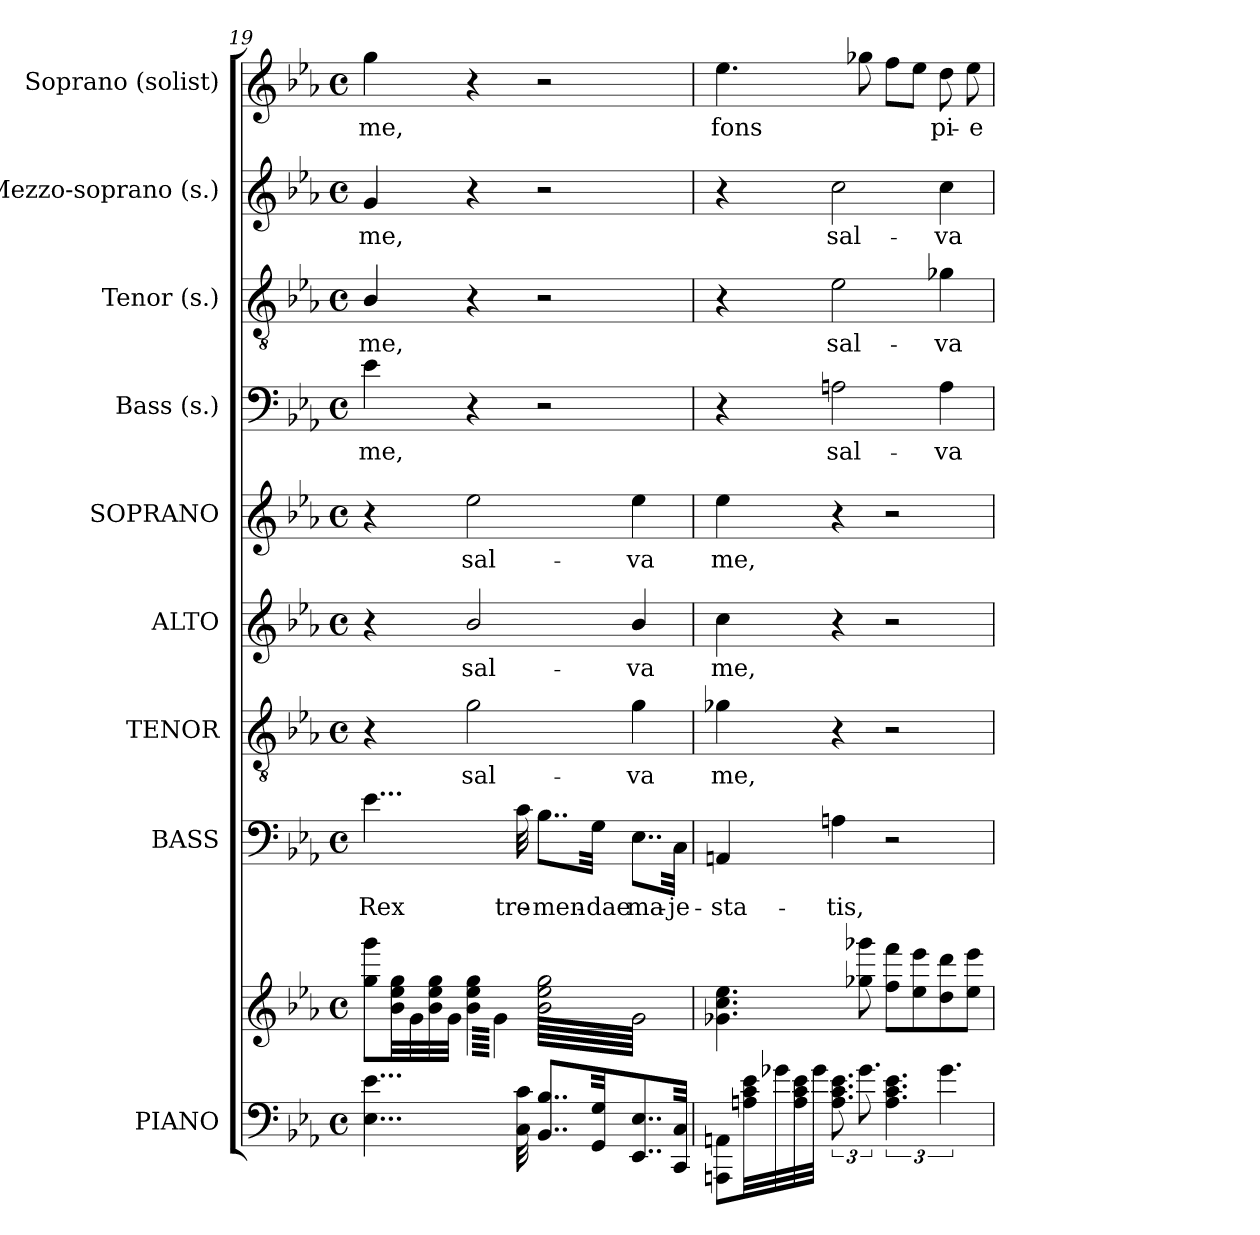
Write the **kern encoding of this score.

**kern	**kern	**kern	**text	**kern	**text	**kern	**text	**kern	**text	**kern	**text	**kern	**text	**kern	**text	**kern	**text
*part9	*part9	*part8	*part8	*part7	*part7	*part6	*part6	*part5	*part5	*part4	*part4	*part3	*part3	*part2	*part2	*part1	*part1
*staff10	*staff9	*staff8	*staff8	*staff7	*staff7	*staff6	*staff6	*staff5	*staff5	*staff4	*staff4	*staff3	*staff3	*staff2	*staff2	*staff1	*staff1
*I"PIANO	*	*I"BASS	*	*I"TENOR	*	*I"ALTO	*	*I"SOPRANO	*	*I"Bass (s.)	*	*I"Tenor (s.)	*	*I"Mezzo-soprano (s.)	*	*I"Soprano (solist)	*
*I'Pno.	*	*I'B.	*	*I'T.	*	*I'A.	*	*I'S.	*	*I'B.	*	*I'T.	*	*I'M-S.	*	*I'S.	*
*clefF4	*clefG2	*clefF4	*	*clefGv2	*	*clefG2	*	*clefG2	*	*clefF4	*	*clefGv2	*	*clefG2	*	*clefG2	*
*	*	*	*	*ITrd7c12	*	*	*	*	*	*	*	*ITrd7c12	*	*	*	*	*
*k[b-e-a-]	*k[b-e-a-]	*k[b-e-a-]	*	*k[b-e-a-]	*	*k[b-e-a-]	*	*k[b-e-a-]	*	*k[b-e-a-]	*	*k[b-e-a-]	*	*k[b-e-a-]	*	*k[b-e-a-]	*
*c:	*c:	*c:	*	*c:	*	*c:	*	*c:	*	*c:	*	*c:	*	*c:	*	*c:	*
*M4/4	*M4/4	*M4/4	*	*M4/4	*	*M4/4	*	*M4/4	*	*M4/4	*	*M4/4	*	*M4/4	*	*M4/4	*
*met(c)	*met(c)	*met(c)	*	*met(c)	*	*met(c)	*	*met(c)	*	*met(c)	*	*met(c)	*	*met(c)	*	*met(c)	*
=19	=19	=19	=19	=19	=19	=19	=19	=19	=19	=19	=19	=19	=19	=19	=19	=19	=19
!	!	!	!LO:LY:b:color=#000000	!	!	!	!	!	!	!	!	!	!	!	!	!	!
!	!	!	!	!	!	!	!	!	!	!	!LO:LY:b:color=#000000	!	!	!	!	!	!
!	!	!	!	!	!	!	!	!	!	!	!	!	!LO:LY:b:color=#000000	!	!	!	!
!	!	!	!	!	!	!	!	!	!	!	!	!	!	!	!LO:LY:b:color=#000000	!	!
!	!	!	!	!	!	!	!	!	!	!	!	!	!	!	!	!	!LO:LY:b:color=#000000
4...E-i\ 4...e-i	8ggi\ 8gggiL	4...e-i\	Rex	4r	.	4r	.	4r	.	4e-i\	me,	4BB-i/	me,	4gi/	me,	4ggi\	me,
.	32b-i\ 32ee-i 32ggiLL	.	.	.	.	.	.	.	.	.	.	.	.	.	.	.	.
.	32gi\	.	.	.	.	.	.	.	.	.	.	.	.	.	.	.	.
.	32b-i\ 32ee-i 32ggi	.	.	.	.	.	.	.	.	.	.	.	.	.	.	.	.
.	32gi\JJJ	.	.	.	.	.	.	.	.	.	.	.	.	.	.	.	.
!	!	!	!	!	!LO:LY:b:color=#000000	!	!	!	!	!	!	!	!	!	!	!	!
!	!	!	!	!	!	!	!LO:LY:b:color=#000000	!	!	!	!	!	!	!	!	!	!
!	!	!	!	!	!	!	!	!	!LO:LY:b:color=#000000	!	!	!	!	!	!	!	!
*	*tremolo	*	*	*	*	*	*	*	*	*	*	*	*	*	*	*	*
.	64b-i\ 64ee-i 64ggiLLLL	.	.	2Gi\	sal-	2b-i/	sal-	2ee-i\	sal-	4r	.	4r	.	4r	.	4r	.
.	64gi\	.	.	.	.	.	.	.	.	.	.	.	.	.	.	.	.
.	64b-i\ 64ee-i 64ggi	.	.	.	.	.	.	.	.	.	.	.	.	.	.	.	.
.	64gi\	.	.	.	.	.	.	.	.	.	.	.	.	.	.	.	.
.	64b-i\ 64ee-i 64ggi	.	.	.	.	.	.	.	.	.	.	.	.	.	.	.	.
.	64gi\	.	.	.	.	.	.	.	.	.	.	.	.	.	.	.	.
.	64b-i\ 64ee-i 64ggi	.	.	.	.	.	.	.	.	.	.	.	.	.	.	.	.
.	64gi\	.	.	.	.	.	.	.	.	.	.	.	.	.	.	.	.
.	64b-i\ 64ee-i 64ggi	.	.	.	.	.	.	.	.	.	.	.	.	.	.	.	.
.	64gi\	.	.	.	.	.	.	.	.	.	.	.	.	.	.	.	.
.	64b-i\ 64ee-i 64ggi	.	.	.	.	.	.	.	.	.	.	.	.	.	.	.	.
.	64gi\	.	.	.	.	.	.	.	.	.	.	.	.	.	.	.	.
.	64b-i\ 64ee-i 64ggi	.	.	.	.	.	.	.	.	.	.	.	.	.	.	.	.
.	64gi\	.	.	.	.	.	.	.	.	.	.	.	.	.	.	.	.
!	!	!	!LO:LY:b:color=#000000	!	!	!	!	!	!	!	!	!	!	!	!	!	!
32Ci\ 32ci	64b-i\ 64ee-i 64ggi	32ci\	tre-	.	.	.	.	.	.	.	.	.	.	.	.	.	.
.	64gi\JJJJ	.	.	.	.	.	.	.	.	.	.	.	.	.	.	.	.
!	!	!	!LO:LY:b:color=#000000	!	!	!	!	!	!	!	!	!	!	!	!	!	!
8..BB-i/ 8..B-iL	64b-i\ 64ee-i 64ggiLLLL	8..B-i\L	-men-	.	.	.	.	.	.	2r	.	2r	.	2r	.	2r	.
.	64gi\	.	.	.	.	.	.	.	.	.	.	.	.	.	.	.	.
.	64b-i\ 64ee-i 64ggi	.	.	.	.	.	.	.	.	.	.	.	.	.	.	.	.
.	64gi\	.	.	.	.	.	.	.	.	.	.	.	.	.	.	.	.
.	64b-i\ 64ee-i 64ggi	.	.	.	.	.	.	.	.	.	.	.	.	.	.	.	.
.	64gi\	.	.	.	.	.	.	.	.	.	.	.	.	.	.	.	.
.	64b-i\ 64ee-i 64ggi	.	.	.	.	.	.	.	.	.	.	.	.	.	.	.	.
.	64gi\	.	.	.	.	.	.	.	.	.	.	.	.	.	.	.	.
.	64b-i\ 64ee-i 64ggi	.	.	.	.	.	.	.	.	.	.	.	.	.	.	.	.
.	64gi\	.	.	.	.	.	.	.	.	.	.	.	.	.	.	.	.
.	64b-i\ 64ee-i 64ggi	.	.	.	.	.	.	.	.	.	.	.	.	.	.	.	.
.	64gi\	.	.	.	.	.	.	.	.	.	.	.	.	.	.	.	.
.	64b-i\ 64ee-i 64ggi	.	.	.	.	.	.	.	.	.	.	.	.	.	.	.	.
.	64gi\	.	.	.	.	.	.	.	.	.	.	.	.	.	.	.	.
!	!	!	!LO:LY:b:color=#000000	!	!	!	!	!	!	!	!	!	!	!	!	!	!
32GGi/ 32Gikk	64b-i\ 64ee-i 64ggi	32Gi\Jkk	-dae	.	.	.	.	.	.	.	.	.	.	.	.	.	.
.	64gi\	.	.	.	.	.	.	.	.	.	.	.	.	.	.	.	.
!	!	!	!LO:LY:b:color=#000000	!	!	!	!	!	!	!	!	!	!	!	!	!	!
!	!	!	!	!	!LO:LY:b:color=#000000	!	!	!	!	!	!	!	!	!	!	!	!
!	!	!	!	!	!	!	!LO:LY:b:color=#000000	!	!	!	!	!	!	!	!	!	!
!	!	!	!	!	!	!	!	!	!LO:LY:b:color=#000000	!	!	!	!	!	!	!	!
8..EE-i/ 8..E-i	64b-i\ 64ee-i 64ggi	8..E-i\L	ma-	4Gi\	-va	4b-i/	-va	4ee-i\	-va	.	.	.	.	.	.	.	.
.	64gi\	.	.	.	.	.	.	.	.	.	.	.	.	.	.	.	.
.	64b-i\ 64ee-i 64ggi	.	.	.	.	.	.	.	.	.	.	.	.	.	.	.	.
.	64gi\	.	.	.	.	.	.	.	.	.	.	.	.	.	.	.	.
.	64b-i\ 64ee-i 64ggi	.	.	.	.	.	.	.	.	.	.	.	.	.	.	.	.
.	64gi\	.	.	.	.	.	.	.	.	.	.	.	.	.	.	.	.
.	64b-i\ 64ee-i 64ggi	.	.	.	.	.	.	.	.	.	.	.	.	.	.	.	.
.	64gi\	.	.	.	.	.	.	.	.	.	.	.	.	.	.	.	.
.	64b-i\ 64ee-i 64ggi	.	.	.	.	.	.	.	.	.	.	.	.	.	.	.	.
.	64gi\	.	.	.	.	.	.	.	.	.	.	.	.	.	.	.	.
.	64b-i\ 64ee-i 64ggi	.	.	.	.	.	.	.	.	.	.	.	.	.	.	.	.
.	64gi\	.	.	.	.	.	.	.	.	.	.	.	.	.	.	.	.
.	64b-i\ 64ee-i 64ggi	.	.	.	.	.	.	.	.	.	.	.	.	.	.	.	.
.	64gi\	.	.	.	.	.	.	.	.	.	.	.	.	.	.	.	.
!	!	!	!LO:LY:b:color=#000000	!	!	!	!	!	!	!	!	!	!	!	!	!	!
32CCi/ 32CiJkk	64b-i\ 64ee-i 64ggi	32Ci\Jkk	-je-	.	.	.	.	.	.	.	.	.	.	.	.	.	.
.	64gi\JJJJ	.	.	.	.	.	.	.	.	.	.	.	.	.	.	.	.
*	*Xtremolo	*	*	*	*	*	*	*	*	*	*	*	*	*	*	*	*
=20	=20	=20	=20	=20	=20	=20	=20	=20	=20	=20	=20	=20	=20	=20	=20	=20	=20
!	!	!	!LO:LY:b:color=#000000	!	!	!	!	!	!	!	!	!	!	!	!	!	!
!	!	!	!	!	!LO:LY:b:color=#000000	!	!	!	!	!	!	!	!	!	!	!	!
!	!	!	!	!	!	!	!LO:LY:b:color=#000000	!	!	!	!	!	!	!	!	!	!
!	!	!	!	!	!	!	!	!	!LO:LY:b:color=#000000	!	!	!	!	!	!	!	!
!	!	!	!	!	!	!	!	!	!	!	!	!	!	!	!	!	!LO:LY:b:color=#000000
8AAAni\ 8AAniL	4.g-Xi\ 4.cci 4.ee-i	4AAni/	-sta-	4G-Xi\	me,	4cci\	me,	4ee-i\	me,	4r	.	4r	.	4r	.	4.ee-i\	fons
.	.	.	.	.	.	.	.	.	.	.	.	.	.	.	.	.	.
.	.	.	.	.	.	.	.	.	.	.	.	.	.	.	.	.	.
.	.	.	.	.	.	.	.	.	.	.	.	.	.	.	.	.	.
.	.	.	.	.	.	.	.	.	.	.	.	.	.	.	.	.	.
.	.	.	.	.	.	.	.	.	.	.	.	.	.	.	.	.	.
.	.	.	.	.	.	.	.	.	.	.	.	.	.	.	.	.	.
.	.	.	.	.	.	.	.	.	.	.	.	.	.	.	.	.	.
32Ani\ 32ci 32e-iLL	.	.	.	.	.	.	.	.	.	.	.	.	.	.	.	.	.
.	.	.	.	.	.	.	.	.	.	.	.	.	.	.	.	.	.
32g-Xi\	.	.	.	.	.	.	.	.	.	.	.	.	.	.	.	.	.
.	.	.	.	.	.	.	.	.	.	.	.	.	.	.	.	.	.
32Ai\ 32ci 32e-i	.	.	.	.	.	.	.	.	.	.	.	.	.	.	.	.	.
.	.	.	.	.	.	.	.	.	.	.	.	.	.	.	.	.	.
32g-i\JJJ	.	.	.	.	.	.	.	.	.	.	.	.	.	.	.	.	.
.	.	.	.	.	.	.	.	.	.	.	.	.	.	.	.	.	.
!	!	!	!LO:LY:b:color=#000000	!	!	!	!	!	!	!	!	!	!	!	!	!	!
!	!	!	!	!	!	!	!	!	!	!	!LO:LY:b:color=#000000	!	!	!	!	!	!
!	!	!	!	!	!	!	!	!	!	!	!	!	!LO:LY:b:color=#000000	!	!	!	!
!	!	!	!	!	!	!	!	!	!	!	!	!	!	!	!LO:LY:b:color=#000000	!	!
12.Ai\ 12.ci 12.e-i	.	4Ani\	-tis,	4r	.	4r	.	4r	.	2Ani\	sal-	2E-i\	sal-	2cci\	sal-	.	.
12.g-i\	8gg-Xi\ 8ggg-Xi	.	.	.	.	.	.	.	.	.	.	.	.	.	.	8gg-Xi\	.
6.Ai\ 6.ci 6.e-i	8ffi\ 8fffiL	2r	.	2r	.	2r	.	2r	.	.	.	.	.	.	.	8ffi\L	.
.	8ee-i\ 8eee-i	.	.	.	.	.	.	.	.	.	.	.	.	.	.	8ee-i\J	.
!	!	!	!	!	!	!	!	!	!	!	!LO:LY:b:color=#000000	!	!	!	!	!	!
!	!	!	!	!	!	!	!	!	!	!	!	!	!LO:LY:b:color=#000000	!	!	!	!
!	!	!	!	!	!	!	!	!	!	!	!	!	!	!	!LO:LY:b:color=#000000	!	!
!	!	!	!	!	!	!	!	!	!	!	!	!	!	!	!	!	!LO:LY:b:color=#000000
6.g-i\	8ddi\ 8dddi	.	.	.	.	.	.	.	.	4Ai\	-va	4G-Xi\	-va	4cci\	-va	8ddi\	pi-
!	!	!	!	!	!	!	!	!	!	!	!	!	!	!	!	!	!LO:LY:b:color=#000000
.	8ee-i\ 8eee-iJ	.	.	.	.	.	.	.	.	.	.	.	.	.	.	8ee-i\	-e-
=	=	=	=	=	=	=	=	=	=	=	=	=	=	=	=	=	=
*-	*-	*-	*-	*-	*-	*-	*-	*-	*-	*-	*-	*-	*-	*-	*-	*-	*-
